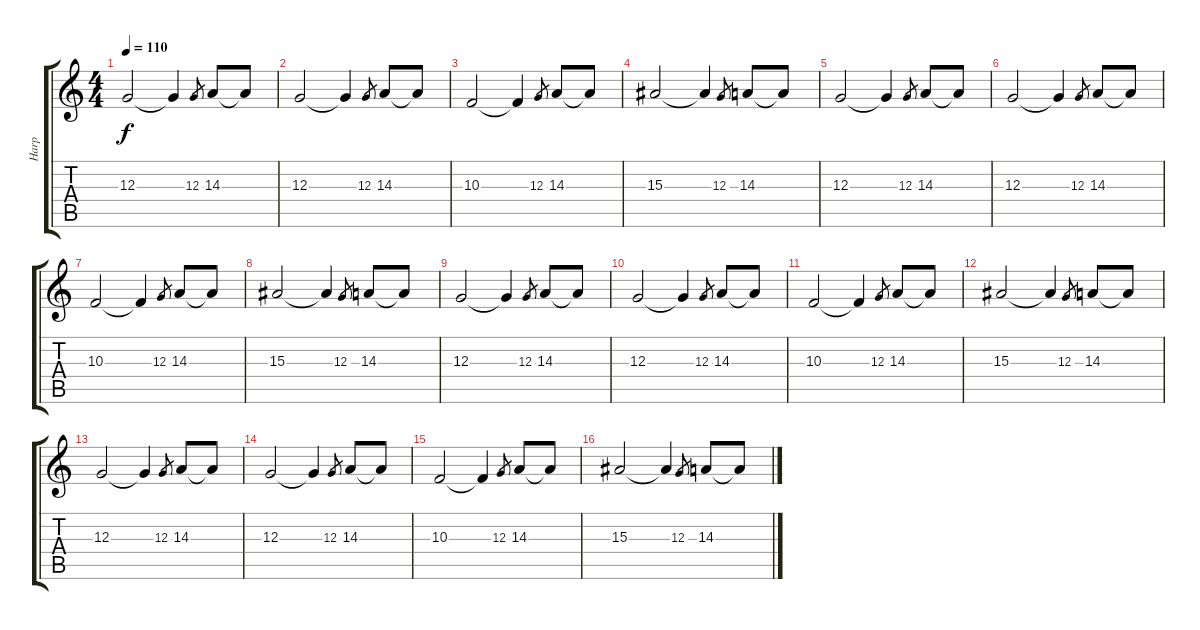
\track ("Harp" "Harp") {instrument orchestralharp}
\staff {score tabs}
\tuning (E4 B3 G3 D3 A2 E2) {hide}
\ts (4 4)
\tempo 110
\clef g2
\ks c
12.3.2{dy f} 12.3{t}.4 12.3.8{gr} 14.3.8 14.3{t}.8 |
12.3.2 12.3{t}.4 12.3.8{gr} 14.3.8 14.3{t}.8 |
10.3.2 10.3{t}.4 12.3.8{gr} 14.3.8 14.3{t}.8 |
15.3.2 15.3{t}.4 12.3.8{gr} 14.3.8 14.3{t}.8 |
12.3.2 12.3{t}.4 12.3.8{gr} 14.3.8 14.3{t}.8 |
12.3.2 12.3{t}.4 12.3.8{gr} 14.3.8 14.3{t}.8 |
10.3.2 10.3{t}.4 12.3.8{gr} 14.3.8 14.3{t}.8 |
15.3.2 15.3{t}.4 12.3.8{gr} 14.3.8 14.3{t}.8 |
12.3.2 12.3{t}.4 12.3.8{gr} 14.3.8 14.3{t}.8 |
12.3.2 12.3{t}.4 12.3.8{gr} 14.3.8 14.3{t}.8 |
10.3.2 10.3{t}.4 12.3.8{gr} 14.3.8 14.3{t}.8 |
15.3.2 15.3{t}.4 12.3.8{gr} 14.3.8 14.3{t}.8 |
12.3.2 12.3{t}.4 12.3.8{gr} 14.3.8 14.3{t}.8 |
12.3.2 12.3{t}.4 12.3.8{gr} 14.3.8 14.3{t}.8 |
10.3.2 10.3{t}.4 12.3.8{gr} 14.3.8 14.3{t}.8 |
15.3.2 15.3{t}.4 12.3.8{gr} 14.3.8 14.3{t}.8
